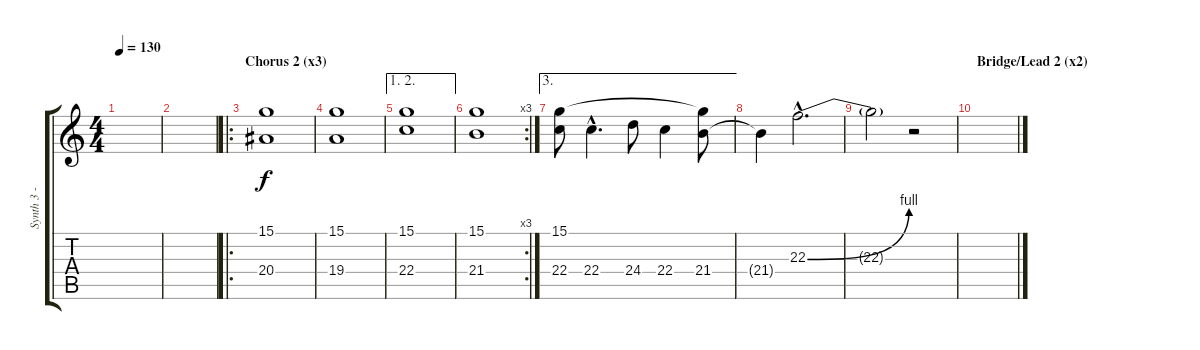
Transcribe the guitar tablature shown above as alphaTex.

\track ("Synth 3 - chorus add. stuff" "Synth 3 - ") {instrument synthstrings1}
\staff {score tabs}
\tuning (E4 B3 G3 D3 A2 E2) {hide}
\ts (4 4)
\tempo 130
\clef g2
\ks c
|
|
\ro
\section ("" "Chorus 2 (x3)")
(15.1 20.4).1 |
(15.1 19.4).1 |
\ae (1 2)
(15.1 22.4).1 |
\rc 3
(15.1 21.4).1 |
\ae 3
(15.1 22.4).8 22.4{hac}.4{d} 24.4.8 22.4.4 (15.1{t} 21.4).8 |
21.4{t}.4 22.3{be (bend 0 0 60 4) hac}.2{d} |
22.3{t}.2 r.2 |
\section ("" "Bridge/Lead 2 (x2)")
